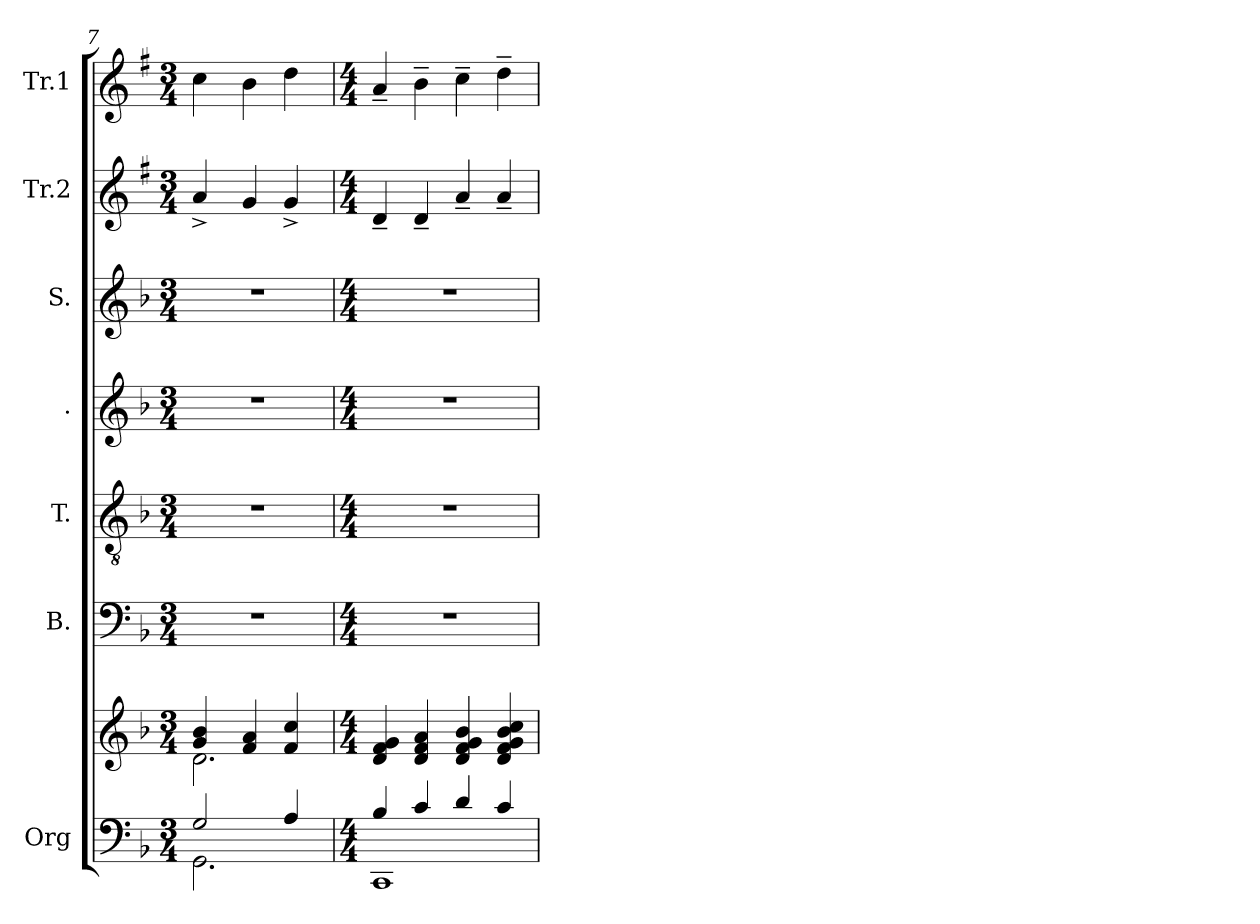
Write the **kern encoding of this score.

**kern	**kern	**kern	**kern	**kern	**kern	**kern	**kern
*part7	*part7	*part6	*part5	*part4	*part3	*part2	*part1
*staff8	*staff7	*staff6	*staff5	*staff4	*staff3	*staff2	*staff1
*I"Org	*	*I"B.	*I"T.	*I".	*I"S.	*I"Tr.2	*I"Tr.1
*	*	*I'B.	*I'T.	*	*I'S.	*I'Tr.2	*I'Tr.1
!!LO:LB:g=z
*clefF4	*clefG2	*clefF4	*clefGv2	*clefG2	*clefG2	*clefG2	*clefG2
*	*	*	*	*	*	*ITrd1c2	*ITrd1c2
*k[b-]	*k[b-]	*k[b-]	*k[b-]	*k[b-]	*k[b-]	*k[b-]	*k[b-]
*F:	*F:	*F:	*F:	*F:	*F:	*F:	*F:
*M3/4	*M3/4	*M3/4	*M3/4	*M3/4	*M3/4	*M3/4	*M3/4
=7	=7	=7	=7	=7	=7	=7	=7
*^	*^	*	*	*	*	*	*
!	!	!	!	!LO:N:vis=1	!LO:N:vis=1	!LO:N:vis=1	!LO:N:vis=1	!	!
*	*	*	*^	*	*	*	*	*	*
2G/	2.GG\	2.d\	4g/ 4b-/	32ryy	2.r	2.r	2.r	2.r	4g^</	4b-\
.	.	.	.	2ryy	.	.	.	.	.	.
.	.	.	4f/ 4a/	.	.	.	.	.	4f/	4a\
4A/	.	.	4f/ 4cc/	.	.	.	.	.	4f^</	4cc\
.	.	.	.	8..ryy	.	.	.	.	.	.
*	*	*v	*v	*v	*	*	*	*	*	*
=8	=8	=8	=8	=8	=8	=8	=8	=8
*M4/4	*	*M4/4	*M4/4	*M4/4	*M4/4	*M4/4	*M4/4	*M4/4
1CC	4B-/	4d/ 4f/ 4g/	1r	1r	1r	1r	4c~</	4g~</
.	4c/	4d/ 4f/ 4a/	.	.	.	.	4c~</	4a~>\
.	4d/	4d/ 4f/ 4g/ 4b-/	.	.	.	.	4g~</	4b-~>\
.	4c/	4d/ 4f/ 4g/ 4b-/ 4cc/	.	.	.	.	4g~</	4cc~>\
*v	*v	*	*	*	*	*	*	*
=	=	=	=	=	=	=	=
*-	*-	*-	*-	*-	*-	*-	*-
